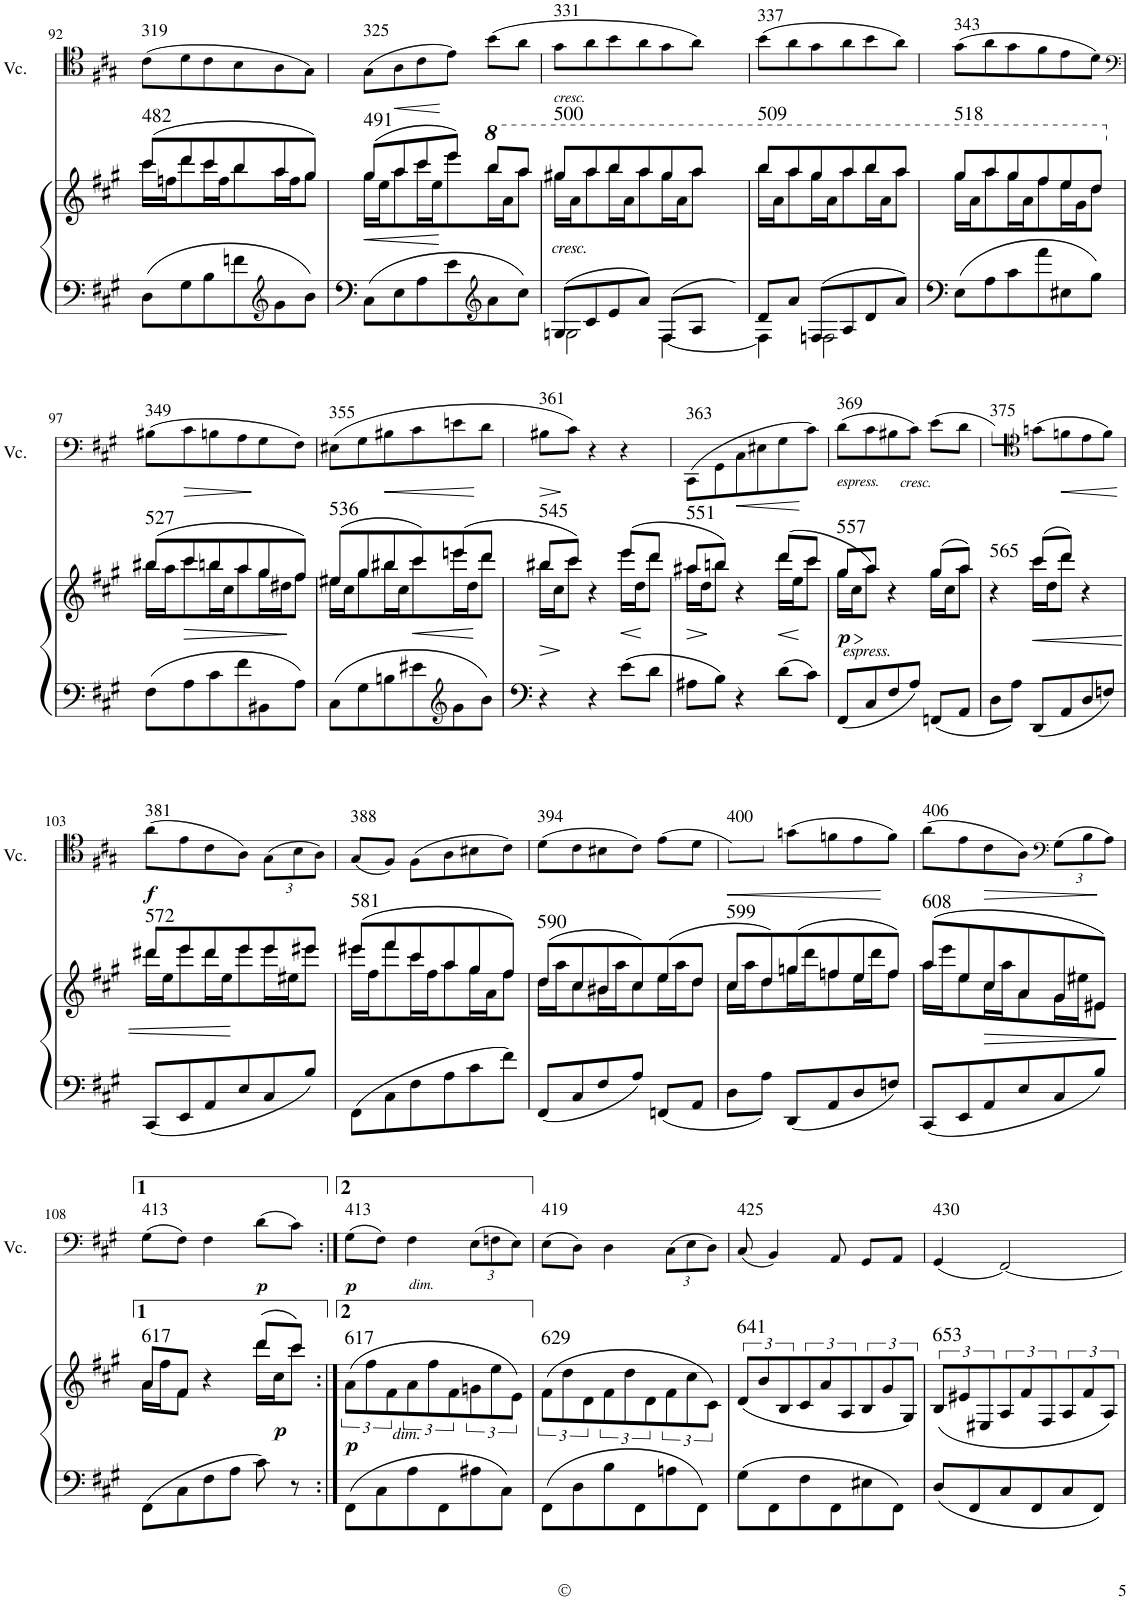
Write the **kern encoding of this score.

**kern	**kern	**dynam	**harte	**kern	**dynam	**harte
*part2	*part2	*part2	*part2	*part1	*part1	*part1
*staff3	*staff2	*staff2/3	*	*staff1	*staff1	*
*I"Piano	*	*	*	*I"Violonchelo	*	*
*	*	*	*	*I'Vc.	*	*
!!LO:PB:g=z
*clefG2	*clefG2	*	*	*clefC4	*	*
*k[f#c#g#]	*k[f#c#g#]	*	*	*k[f#c#g#]	*	*
*A:	*A:	*	*	*A:	*	*
*M3/4	*M3/4	*	*	*M3/4	*	*
=92	=92	=92	=92	=92	=92	=92
*	*^	*	*	*	*	*
!	!	!	!	!LO:H:kt=482	!	!	!LO:H:kt=319
8D\L	(>8ccc#/L	16ccc#\LL	.	N	(>8c#\L	.	N
.	.	16ffn\J	.	.	.	.	.
8G#\	8ddd/	8ddd\	.	.	8d\	.	.
8B\	8ccc#/	16ccc#\L	.	.	8c#\	.	.
.	.	16ff\J	.	.	.	.	.
8fn\	8bb/	8bb\	.	.	8B\	.	.
*clefG2	*	*	*	*	*	*	*
8g#\	8aa/	16aa\L	.	.	8A\	.	.
.	.	16ff\J	.	.	.	.	.
8b\J	8gg#/J)	8gg#\J	.	.	8G#\J)	.	.
=93	=93	=93	=93	=93	=93	=93	=93
!	!	!	!LO:HP:b	!LO:H:kt=491	!	!	!LO:H:kt=325
8C#\L	(>8gg#/L	16gg#\LL	<	N	(>8G#\L	.	N
.	.	16ee\J	.	.	.	.	.
!	!	!	!	!	!	!LO:HP:b	!
8E\	8aa/	8aa\	.	.	8A\	<	.
8A\	8ccc#/	16ccc#\L	.	.	8c#\	.	.
.	.	16ee\J	.	.	.	.	.
8e\	8eee/J)	8eee\	[	.	8e\J)	[	.
*clefG2	*	*	*	*	*	*	*
*	*8va	*	*	*	*	*	*
8a\	8bbb/L	16bbb\L	.	.	(>8b\L	.	.
.	.	16aa\J	.	.	.	.	.
8cc#\J	8aaa/J	8aaa\J	.	.	8a\J	.	.
=94	=94	=94	=94	=94	=94	=94	=94
*^	*	*	*	*	*	*	*
!	!	!	!	!	!	!LO:TX:b:i:t=cresc.	!	!
!	!	!LO:TX:b:i:t=cresc.	!	!	!LO:H:kt=500	!	!	!LO:H:kt=331
8Gn/L	2G\	8ggg#X/L	16ggg#\LL	.	N	8g#\L	.	N
.	.	.	16aa\J	.	.	.	.	.
8c#/	.	8aaa/	8aaa\	.	.	8a\	.	.
8e/	.	8bbb/	16bbb\L	.	.	8b\	.	.
.	.	.	16aa\J	.	.	.	.	.
8a/J	.	8aaa/	8aaa\	.	.	8a\	.	.
8F#/L	[<4F#\	8ggg#/	16ggg#\L	.	.	8g#\	.	.
.	.	.	16aa\J	.	.	.	.	.
8A/J	.	8aaa/J	8aaa\J	.	.	8a\J)	.	.
8ryy	4ryy	4ryy	4ryy	.	.	4ryy	.	.
8ryy	.	.	.	.	.	.	.	.
=95	=95	=95	=95	=95	=95	=95	=95	=95
!	!	!	!	!	!LO:H:kt=509	!	!	!LO:H:kt=337
8d/L	4F#\]	8bbb/L	16bbb\LL	.	N	(>8b\L	.	N
.	.	.	16aa\J	.	.	.	.	.
8a/J	.	8aaa/	8aaa\	.	.	8a\	.	.
8Fn/L	2F\	8ggg#/	16ggg#\L	.	.	8g#\	.	.
.	.	.	16aa\J	.	.	.	.	.
8A/	.	8aaa/	8aaa\	.	.	8a\	.	.
8d/	.	8bbb/	16bbb\L	.	.	8b\	.	.
.	.	.	16aa\J	.	.	.	.	.
8a/J	.	8aaa/J	8aaa\J	.	.	8a\J)	.	.
*v	*v	*	*	*	*	*	*	*
=96	=96	=96	=96	=96	=96	=96	=96
!	!	!	!	!LO:H:kt=518	!	!	!LO:H:kt=343
8E\L	8ggg#/L	16ggg#\LL	.	N	(>8g#\L	.	N
.	.	16aa\J	.	.	.	.	.
8A\	8aaa/	8aaa\	.	.	8a\	.	.
8c#\	8ggg#/	16ggg#\L	.	.	8g#\	.	.
.	.	16aa\J	.	.	.	.	.
8a\	8fff#/	8fff#\	.	.	8f#\	.	.
8E#X\	8eee/	16eee\L	.	.	8e\	.	.
.	.	16gg#\J	.	.	.	.	.
8B\J	8ddd/J	8ddd\J	.	.	8d\J)	.	.
!!LO:LB:g=z
=97	=97	=97	=97	=97	=97	=97	=97
*	*	*	*	*	*clefF4	*	*
*	*X8va	*	*	*	*	*	*
!	!	!	!	!LO:H:kt=527	!	!	!LO:H:kt=349
8F#\L	(>8bb#X/L	16bb#\LL	.	N	(>8B#X\L	.	N
.	.	16aa\J	.	.	.	.	.
!	!	!	!LO:HP:b	!	!	!LO:HP:b	!
8A\	8ccc#/	8ccc#\	>	.	8c#\	>	.
8c#\	8bbn/	16bb\L	.	.	8Bn\	.	.
.	.	16cc#\J	.	.	.	.	.
8f#\	8aa/	8aa\	.	.	8A\	.	.
8BB#X\	8gg#/	16gg#\L	.	.	8G#\	]	.
.	.	16dd#X\J	.	.	.	.	.
8A\J	8ff#/J)	8ff#\J	]	.	8F#\J)	.	.
=98	=98	=98	=98	=98	=98	=98	=98
!	!	!	!	!LO:H:kt=536	!	!	!LO:H:kt=355
8C#\L	(>8ee#X/L	16ee#\LL	.	N	(>8E#X\L	.	N
.	.	16cc#\J	.	.	.	.	.
8G#\	8gg#/	8gg#\	.	.	8G#\	.	.
!	!	!	!	!	!	!LO:HP:b	!
8Bn\	8bb#X/	16bb#\L	.	.	8B#X\	<	.
.	.	16cc#\J	.	.	.	.	.
!	!	!	!LO:HP:b	!	!	!	!
8e#X\	8ccc#/)	8ccc#\	<	.	8c#\	.	.
*clefG2	*	*	*	*	*	*	*
8g#\	(>8eeen/	16eee\L	.	.	8en\	.	.
.	.	16dd\J	.	.	.	.	.
8b\J	8ddd/J	8ddd\J	[	.	8d\J	[	.
=99	=99	=99	=99	=99	=99	=99	=99
!	!	!	!LO:HP:b	!LO:H:kt=545	!	!LO:HP:b	!LO:H:kt=361
4r	8bb#X/L	16bb#\LL	>	N	8B#X\L	>	N
.	.	16cc#\J	.	.	.	.	.
.	8ccc#/J)	8ccc#\J	]	.	8c#\J)	]	.
4r	4r	4ryy	.	.	4r	.	.
!	!	!	!LO:HP:b	!	!	!	!
8e\L	(>8eee/L	16eee\LL	<	.	4r	.	.
.	.	16dd\J	.	.	.	.	.
8d\J	8ddd/J	8ddd\J	[	.	.	.	.
=100	=100	=100	=100	=100	=100	=100	=100
!	!	!	!LO:HP:b	!LO:H:kt=551	!	!	!LO:H:kt=363
8A#X\L	8aa#X/L	16aa#\LL	>	N	(>8CC#\L	.	N
.	.	16dd\J	.	.	.	.	.
8B\J	8bbn/J)	8bb\J	]	.	8GG#\	.	.
!	!	!	!	!	!	!LO:HP:b	!
4r	4r	4ryy	.	.	8C#\	<	.
.	.	.	.	.	8E#X\	.	.
!	!	!	!LO:HP:b	!	!	!	!
8d\L	(>8ddd/L	16ddd\LL	<	.	8G#\	.	.
.	.	16ee\J	.	.	.	.	.
8c#\J	8ccc#/J	8ccc#\J	[	.	8c#\J)	[	.
=101	=101	=101	=101	=101	=101	=101	=101
!	!	!	!	!	!LO:TX:b:i:t=espress.	!	!
!	!LO:TX:b:i:t=espress.	!	!	!	!	!	!
!	!	!	!LO:HP:b	!	!	!	!
!	!	!	!LO:DY:n=1:b	!LO:H:kt=557	!	!	!LO:H:kt=369
8FF#/L	8gg#/L	16gg#\LL	> p	N	(>8d\L	.	N
.	.	16cc#\J	.	.	.	.	.
8C#/	8aa/J	8aa\J)	]	.	8c#\	.	.
!	!	!	!	!	!LO:TX:b:i:t=cresc.	!	!
8F#/	4r	4ryy	.	.	8B#X\	.	.
8A/J	.	.	.	.	8c#\J)	.	.
8FFn/L	(>8gg#/L	16gg#\LL	.	.	(>8e\L	.	.
.	.	16cc#\J	.	.	.	.	.
8AA/J	8aa/J)	8aa\J	.	.	8d\J	.	.
=102	=102	=102	=102	=102	=102	=102	=102
!	!	!	!	!LO:H:kt=565	!	!	!LO:H:kt=375
8D\L	4r	4ryy	.	N	8c#!\L)	.	N
8A\J	.	.	.	.	8d!\J	.	.
*	*	*	*	*	*clefC4	*	*
!	!	!	!LO:HP:b	!	!	!	!
8DD/L	(>8ccc#/L	16ccc#\LL	<	.	(>8gn\L	.	.
.	.	16dd\J	.	.	.	.	.
!	!	!	!	!	!	!LO:HP:b	!
8AA/	8ddd/J)	8ddd\J	.	.	8fn\	<	.
8D/	4r	4ryy	.	.	8e\	.	.
8Fn/J	.	.	.	.	8f\J)	.	.
*	*v	*v	*	*	*	*	*
.	.	.	.	.	[	.
!!LO:LB:g=z
=103	=103	=103	=103	=103	=103	=103
*	*^	*	*	*	*	*
!	!	!	!	!LO:H:kt=572	!	!LO:DY:b	!LO:H:kt=381
8CC#/L	8ddd#X/L	16ddd#\LL	.	N	(>8a\L	f	N
.	.	16ee\J	.	.	.	.	.
8EE/	8eee/	8eee\	.	.	8e\	.	.
8AA/	8ddd#/	16ddd#\L	.	.	8c#\	.	.
.	.	16ee\J	.	.	.	.	.
8E/	8eee/	8eee\	[	.	8A\J)	.	.
*	*	*	*	*	*Xbrackettup	*	*
8C#/	8eee/	16eee\L	.	.	(>12G#\L	.	.
.	.	16ee#X\J	.	.	.	.	.
.	.	.	.	.	12B\	.	.
8B/J	8eee#X/J	8eee#\J	.	.	.	.	.
.	.	.	.	.	12A\J)	.	.
=104	=104	=104	=104	=104	=104	=104	=104
!	!	!	!	!LO:H:kt=581	!	!	!LO:H:kt=388
8FF#\L	(>8eee#X/L	16eee#\LL	.	N	(<8G#/L	.	N
.	.	16ff#\J	.	.	.	.	.
8C#\	8fff#/	8fff#\	.	.	8F#/J)	.	.
8F#\	8ccc#/	16ccc#\L	.	.	(>8F#\L	.	.
.	.	16ff#\J	.	.	.	.	.
8A\	8aa/	8aa\	.	.	8A\	.	.
8c#\	8gg#/	16gg#\L	.	.	8B#X\	.	.
.	.	16a\J	.	.	.	.	.
8f#\J	8ff#/J)	8ff#\J	.	.	8c#\J)	.	.
=105	=105	=105	=105	=105	=105	=105	=105
!	!	!	!	!LO:H:kt=590	!	!	!LO:H:kt=394
8FF#/L	(>8dd/L	16dd\LL	.	N	(>8d\L	.	N
.	.	16aa\J	.	.	.	.	.
8C#/	8cc#/	8cc#\	.	.	8c#\	.	.
8F#/	8b#X/	16b#\L	.	.	8B#X\	.	.
.	.	16aa\J	.	.	.	.	.
8A/J	8cc#/)	8cc#\	.	.	8c#\J)	.	.
8FFn/L	(>8ee/	16ee\L	.	.	(>8e\L	.	.
.	.	16aa\J	.	.	.	.	.
8AA/J	8dd/J	8dd\J	.	.	8d\J	.	.
=106	=106	=106	=106	=106	=106	=106	=106
!	!	!	!	!LO:H:kt=599	!	!LO:HP:b	!LO:H:kt=400
8D\L	8cc#/L	16cc#\LL	.	N	8c#!\L)	<	N
.	.	16aa\J	.	.	.	.	.
8A\J	8dd/)	8dd\	.	.	8d!\J	.	.
8DD/L	(>8ggn/	16gg\L	.	.	(>8gn\L	.	.
.	.	16ddd\J	.	.	.	.	.
8AA/	8ffn/	8ff\	.	.	8fn\	.	.
8D/	8ee/	16ee\L	.	.	8e\	.	.
.	.	16ddd\J	.	.	.	.	.
8Fn/J	8ff/J)	8ff\J	.	.	8f\J)	[	.
=107	=107	=107	=107	=107	=107	=107	=107
!	!	!	!	!LO:H:kt=608	!	!	!LO:H:kt=406
8CC#/L	(>8aa/L	16aa\LL	.	N	(>8a\L	.	N
.	.	16eee\J	.	.	.	.	.
8EE/	8ee/	8ee\	.	.	8e\	.	.
!	!	!	!LO:HP:b	!	!	!LO:HP:b	!
8AA/	8cc#/	16cc#\L	>	.	8c#\	>	.
.	.	16aa\J	.	.	.	.	.
8E/	8a/	8a\	.	.	8A\J)	.	.
*	*	*	*	*	*clefF4	*	*
8C#/	8g#/	16g#\L	.	.	(>12G#\L	.	.
.	.	16ee#X\J	.	.	.	.	.
.	.	.	.	.	12B\	.	.
8B/J	8e#X/J)	8e#\J	.	.	.	.	.
.	.	.	.	.	12A\J)	]	.
*	*v	*v	*	*	*	*	*
.	.	]	.	.	.	.
!!LO:LB:g=z
=108	=108	=108	=108	=108	=108	=108
*	*^	*	*	*	*	*
!	!	!	!	!LO:H:kt=617	!	!	!LO:H:kt=413
8FF#\L	8a/L	16a\LL	.	N	(>8G#\L	.	N
.	.	16ff#\J	.	.	.	.	.
8C#\	8f#/J	8f#\J	.	.	8F#\J)	.	.
8F#\	4r	4ryy	.	.	4F#\	.	.
8A\J	.	.	.	.	.	.	.
!	!	!	!	!	!	!LO:DY:b	!
8c#\	8ddd/L	(>16ddd\LL	.	.	(>8d\L	p	.
!	!	!	!LO:DY:b	!	!	!	!
.	.	16cc#\J	p	.	.	.	.
8r	8ccc#/J	8ccc#\J)	.	.	8c#\J)	.	.
=108X2:|!	=108X2:|!	=108X2:|!	=108X2:|!	=108X2:|!	=108X2:|!	=108X2:|!	=108X2:|!
!	!	!	!LO:DY:b	!LO:H:kt=617	!	!LO:DY:b	!LO:H:kt=413
*	*v	*v	*	*	*	*	*
8FF#\L	(>12a\L	p	N	(>8G#\L	p	N
.	12ff#\	.	.	.	.	.
8C#\	.	.	.	8F#\J)	.	.
.	12f#\	.	.	.	.	.
!	!	!	!	!LO:TX:b:i:t=dim.	!	!
!	!LO:TX:b:i:t=dim.	!	!	!	!	!
8A\	12a\	.	.	4F#\	.	.
.	12ff#\	.	.	.	.	.
8FF#\	.	.	.	.	.	.
.	12f#\	.	.	.	.	.
8A#X\	12gn\	.	.	(>12E\L	.	.
.	12ee\	.	.	12Fn\	.	.
8C#\J	.	.	.	.	.	.
.	12e\J)	.	.	12E\J)	.	.
=109	=109	=109	=109	=109	=109	=109
!	!	!	!LO:H:kt=629	!	!	!LO:H:kt=419
8FF#\L	(>12f#\L	.	N	(>8E\L	.	N
.	12dd\	.	.	.	.	.
8D\	.	.	.	8D\J)	.	.
.	12d\	.	.	.	.	.
8B\	12f#\	.	.	4D\	.	.
.	12dd\	.	.	.	.	.
8FF#\	.	.	.	.	.	.
.	12d\	.	.	.	.	.
8An\	12f#\	.	.	(>12C#\L	.	.
.	12cc#\	.	.	12E\	.	.
8FF#\J	.	.	.	.	.	.
.	12c#\J)	.	.	12D\J)	.	.
=110	=110	=110	=110	=110	=110	=110
!	!	!	!LO:H:kt=641	!	!	!LO:H:kt=425
8G#\L	(<12d/L	.	N	(<8C#/	.	N
.	12b/	.	.	.	.	.
8FF#\	.	.	.	4BB/)	.	.
.	12B/	.	.	.	.	.
8F#\	12c#/	.	.	.	.	.
.	12a/	.	.	.	.	.
8FF#\	.	.	.	8AA/	.	.
.	12A/	.	.	.	.	.
8E#X\	12B/	.	.	8GG#/L	.	.
.	12g#/	.	.	.	.	.
8FF#\J	.	.	.	8AA/J	.	.
.	12G#/J)	.	.	.	.	.
=111	=111	=111	=111	=111	=111	=111
!	!	!	!LO:H:kt=653	!	!	!LO:H:kt=430
8D/L	(<12B/L	.	N	(<4GG#/	.	N
.	12e#X/	.	.	.	.	.
8FF#/	.	.	.	.	.	.
.	12E#X/	.	.	.	.	.
8C#/	12A/	.	.	[2FF#/)	.	.
.	12f#/	.	.	.	.	.
8FF#/	.	.	.	.	.	.
.	12F#/	.	.	.	.	.
8C#/	12A/	.	.	.	.	.
.	12f#/	.	.	.	.	.
8FF#/J	.	.	.	.	.	.
.	12A/J)	.	.	.	.	.
=	=	=	=	=	=	=
*-	*-	*-	*-	*-	*-	*-
